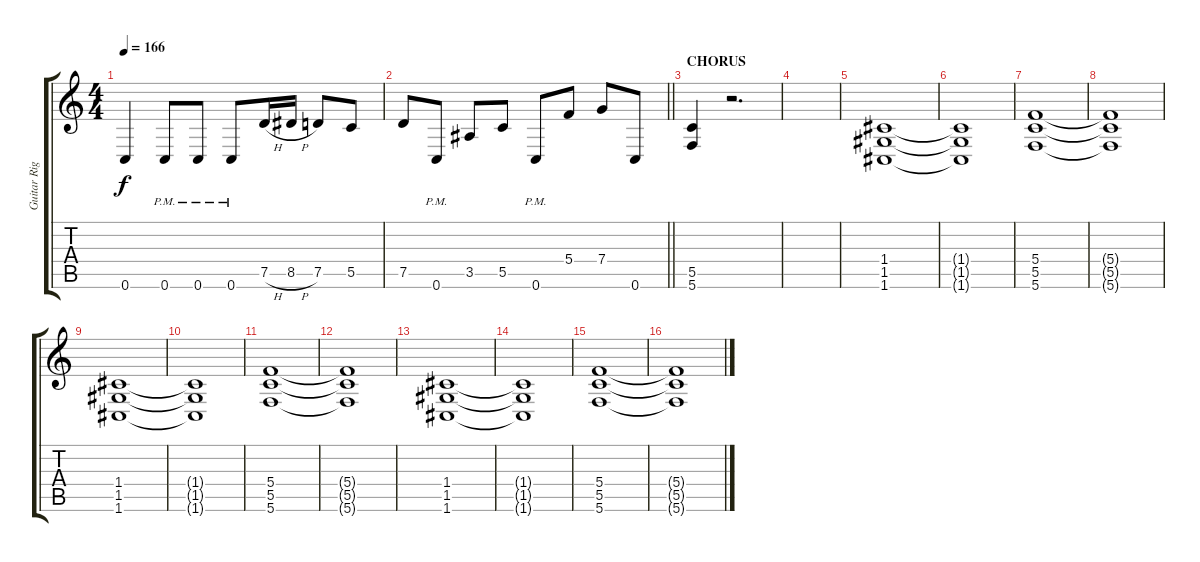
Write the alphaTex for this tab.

\track ("Guitar Right" "Guitar Rig") {instrument distortionguitar}
\staff {score tabs}
\tuning (D4 A3 F3 C3 G2 C2) {hide}
\ts (4 4)
\tempo 166
\clef g2
\ks c
0.6.4{dy f} 0.6{pm}.8 0.6{pm}.8 0.6{pm}.8 7.5{h}.16 8.5{h}.16 7.5.8 5.5.8 |
\barLineRight lightlight
7.5.8 0.6{pm}.8 3.5.8 5.5.8 0.6{pm}.8 5.4.8 7.4.8 0.6.8 |
\section ("" "CHORUS")
(5.5 5.6).4 r.2{d} |
|
(1.4 1.5 1.6).1 |
(1.4{t} 1.5{t} 1.6{t}).1 |
(5.4 5.5 5.6).1 |
(5.4{t} 5.5{t} 5.6{t}).1 |
(1.4 1.5 1.6).1 |
(1.4{t} 1.5{t} 1.6{t}).1 |
(5.4 5.5 5.6).1 |
(5.4{t} 5.5{t} 5.6{t}).1 |
(1.4 1.5 1.6).1 |
(1.4{t} 1.5{t} 1.6{t}).1 |
(5.4 5.5 5.6).1 |
(5.4{t} 5.5{t} 5.6{t}).1
